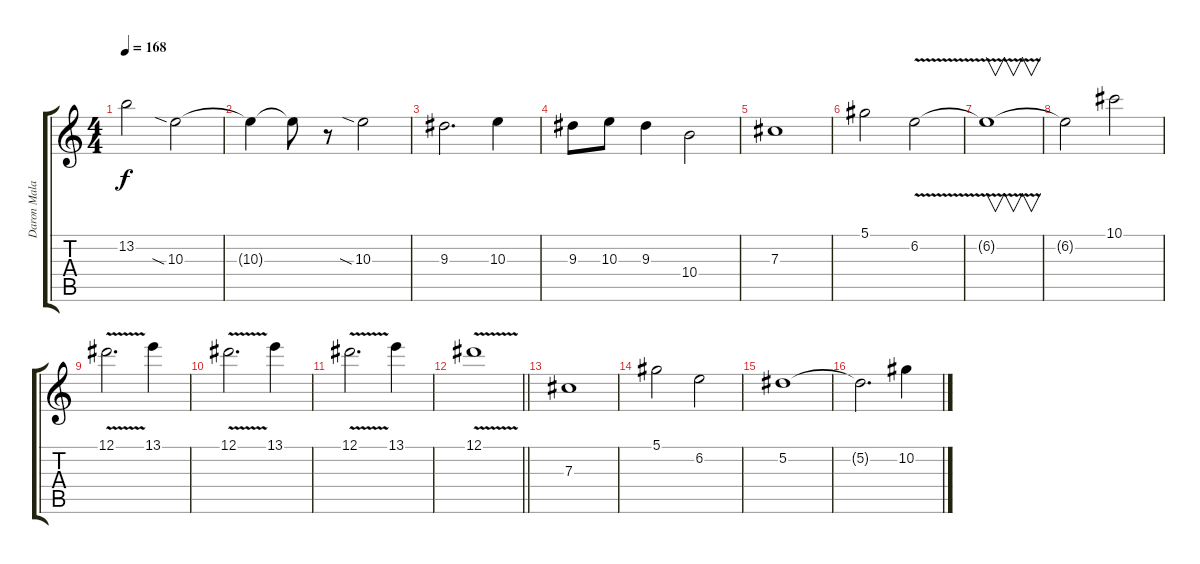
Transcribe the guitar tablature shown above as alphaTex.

\track ("Daron Malakian" "Daron Mala") {instrument overdrivenguitar}
\staff {score tabs}
\tuning (Eb4 Bb3 Gb3 Db3 Ab2 Db2) {hide}
\ts (4 4)
\tempo 168
\clef g2
\ks c
13.2.2{dy f} 10.3{sia}.2 |
10.3{t}.4 10.3{t}.8 r.8 10.3{sia}.2 |
9.3.2{d} 10.3.4 |
9.3.8 10.3.8 9.3.4 10.4.2 |
7.3.1 |
5.1.2 6.2{v}.2 |
6.2{t}.1{v} |
6.2{t}.2 10.1.2 |
12.1{v}.2{d} 13.1.4 |
12.1{v}.2{d} 13.1.4 |
12.1{v}.2{d} 13.1.4 |
\barLineRight lightlight
12.1{v}.1 |
7.3.1 |
5.1.2 6.2.2 |
5.2.1 |
5.2{t}.2{d} 10.2.4
